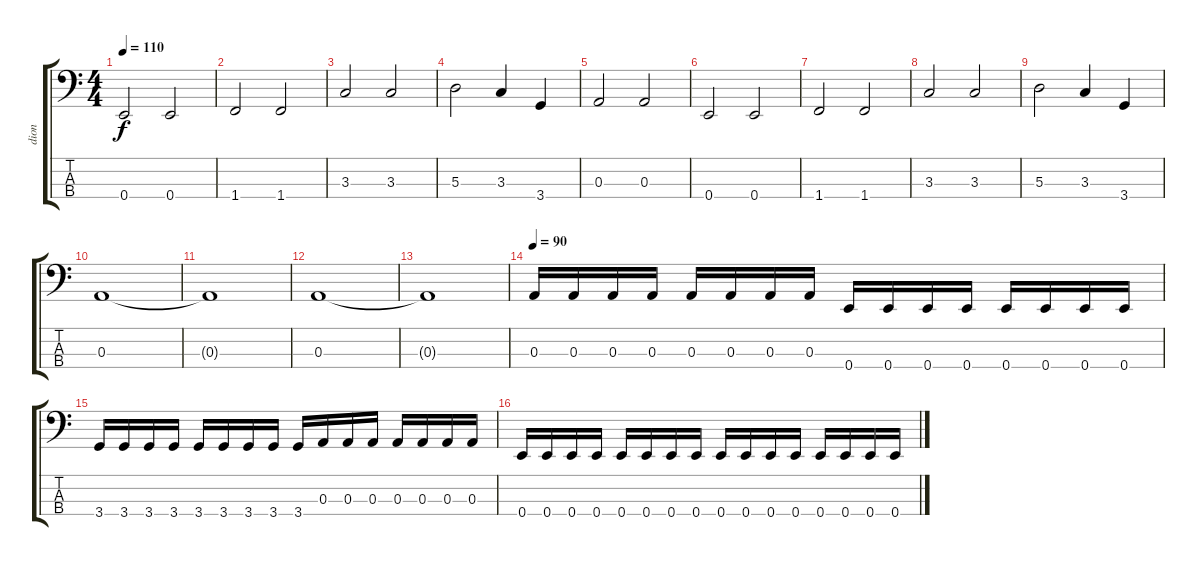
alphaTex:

\track ("dion" "dion") {instrument electricbassfinger}
\staff {score tabs}
\tuning (G2 D2 A1 E1) {hide}
\ts (4 4)
\tempo 110
\clef f4
\ks c
0.4.2{dy f} 0.4.2 |
1.4.2 1.4.2 |
3.3.2 3.3.2 |
5.3.2 3.3.4 3.4.4 |
0.3.2 0.3.2 |
0.4.2 0.4.2 |
1.4.2 1.4.2 |
3.3.2 3.3.2 |
5.3.2 3.3.4 3.4.4 |
0.3.1{instrument electricbasspick} |
0.3{t}.1 |
0.3.1{instrument electricbasspick} |
0.3{t}.1 |
\tempo 90
0.3.16 0.3.16 0.3.16 0.3.16 0.3.16 0.3.16 0.3.16 0.3.16 0.4.16 0.4.16 0.4.16 0.4.16 0.4.16 0.4.16 0.4.16 0.4.16 |
3.4.16 3.4.16 3.4.16 3.4.16 3.4.16 3.4.16 3.4.16 3.4.16 3.4.16 0.3.16 0.3.16 0.3.16 0.3.16 0.3.16 0.3.16 0.3.16 |
0.4.16 0.4.16 0.4.16 0.4.16 0.4.16 0.4.16 0.4.16 0.4.16 0.4.16 0.4.16 0.4.16 0.4.16 0.4.16 0.4.16 0.4.16 0.4.16
